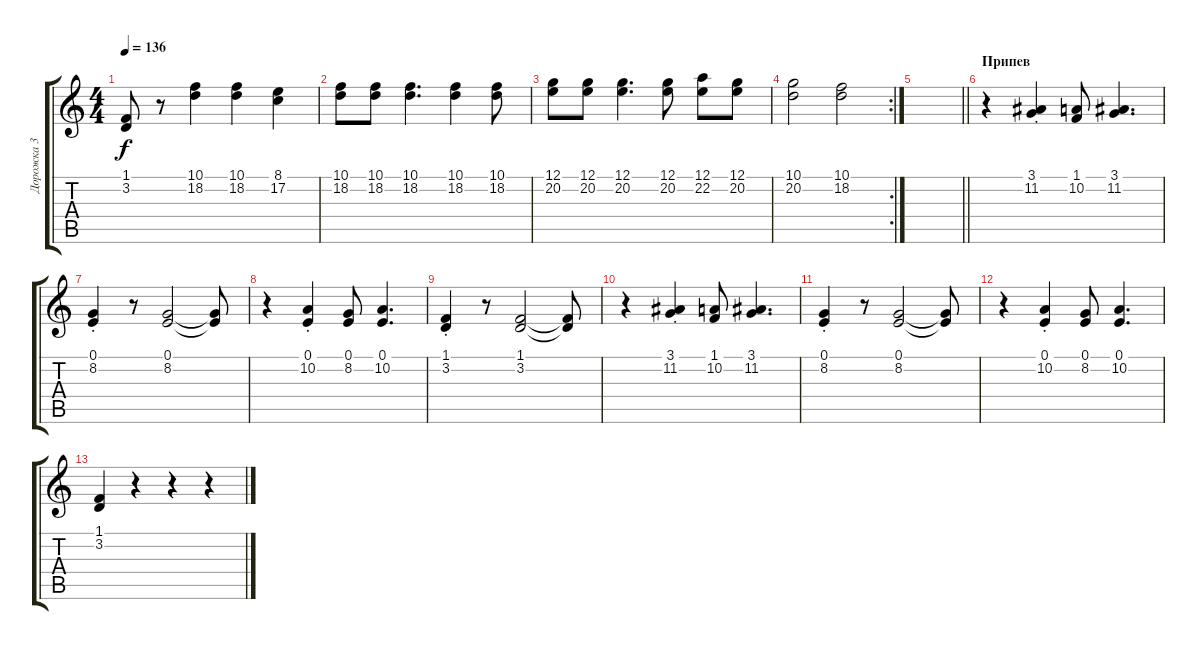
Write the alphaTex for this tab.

\track ("Дорожка 3" "Дорожка 3") {instrument accordion}
\staff {score tabs}
\tuning (E4 B3 G3 D3 A2 E2) {hide}
\ts (4 4)
\tempo 136
\clef g2
\ks c
(1.1{t} 3.2{t}).8{dy f} r.8 (10.1 18.2).4 (10.1 18.2).4 (8.1 17.2).4 |
(10.1 18.2).8 (10.1 18.2).8 (10.1 18.2).4{d} (10.1 18.2).4 (10.1 18.2).8 |
(12.1 20.2).8 (12.1 20.2).8 (12.1 20.2).4{d} (12.1 20.2).8 (12.1 22.2).8 (12.1 20.2).8 |
\rc 2
(10.1 20.2).2 (10.1 18.2).2 |
\barLineRight lightlight
|
\section ("" "Припев")
r.4 (3.1{st} 11.2{st}).4 (1.1 10.2).8 (3.1 11.2).4{d} |
(0.1{st} 8.2{st}).4 r.8 (0.1 8.2).2 (0.1{t} 8.2{t}).8 |
r.4 (0.1{st} 10.2{st}).4 (0.1 8.2).8 (0.1 10.2).4{d} |
(1.1{st} 3.2{st}).4 r.8 (1.1 3.2).2 (1.1{t} 3.2{t}).8 |
r.4 (3.1{st} 11.2{st}).4 (1.1 10.2).8 (3.1 11.2).4{d} |
(0.1{st} 8.2{st}).4 r.8 (0.1 8.2).2 (0.1{t} 8.2{t}).8 |
r.4 (0.1{st} 10.2{st}).4 (0.1 8.2).8 (0.1 10.2).4{d} |
(1.1 3.2).4 r.4 r.4 r.4
